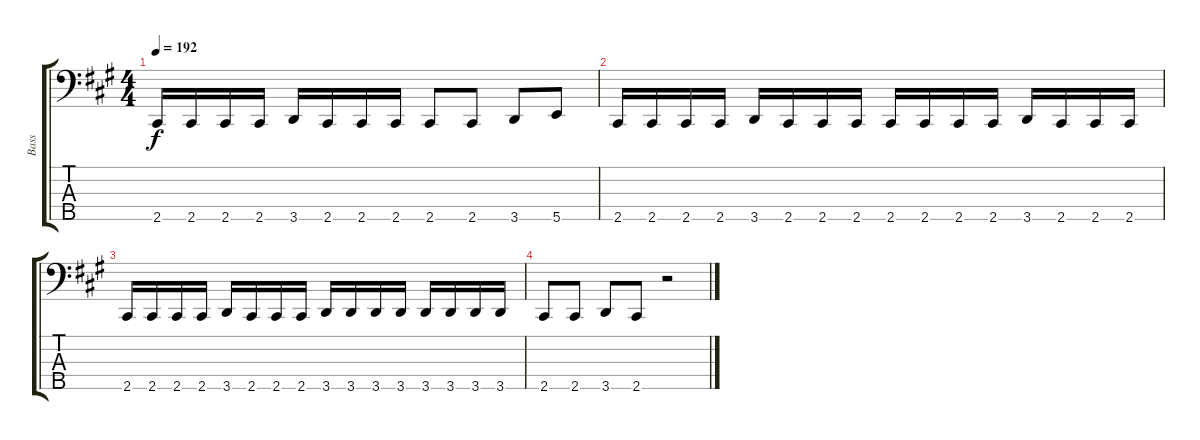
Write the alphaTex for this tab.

\track ("Bass" "Bass") {instrument electricbasspick}
\staff {score tabs}
\tuning (Gb2 D2 A1 E1 B0) {hide}
\ts (4 4)
\tempo 192
\clef f4
\ks f#minor
2.5.16{dy f} 2.5.16 2.5.16 2.5.16 3.5.16 2.5.16 2.5.16 2.5.16 2.5.8 2.5.8 3.5.8 5.5.8 |
2.5.16 2.5.16 2.5.16 2.5.16 3.5.16 2.5.16 2.5.16 2.5.16 2.5.16 2.5.16 2.5.16 2.5.16 3.5.16 2.5.16 2.5.16 2.5.16 |
2.5.16 2.5.16 2.5.16 2.5.16 3.5.16 2.5.16 2.5.16 2.5.16 3.5.16 3.5.16 3.5.16 3.5.16 3.5.16 3.5.16 3.5.16 3.5.16 |
2.5.8 2.5.8 3.5.8 2.5.8 r.2
